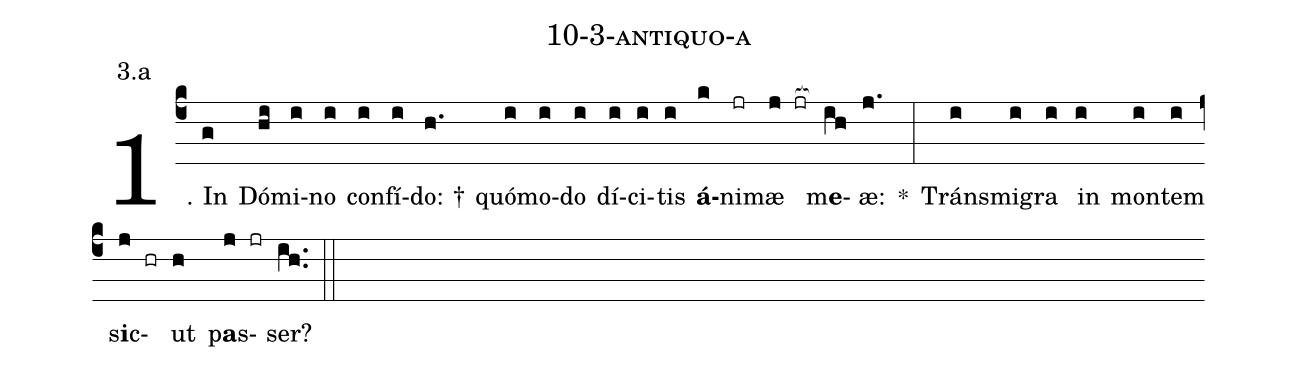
name: 10-3-antiquo-a;
annotation: 3.a;
%%
(c4)1. In(g) Dó(hi)mi(i)no(i) con(i)fí(i)do: †(h.) quó(i)mo(i)do(i) dí(i)ci(i)tis(i) <b>á</b>(k)ni(jr)mæ(j jr[ocb:1{]) m<b>e</b>(ih[ocb:0}])æ:(j.) *(:) Tráns(i)mi(i)gra(i) in(i) mon(i)tem(i) s<b>i</b>c(j hr)ut(h) p<b>a</b>s(j jr)ser?(ih..) (::)
